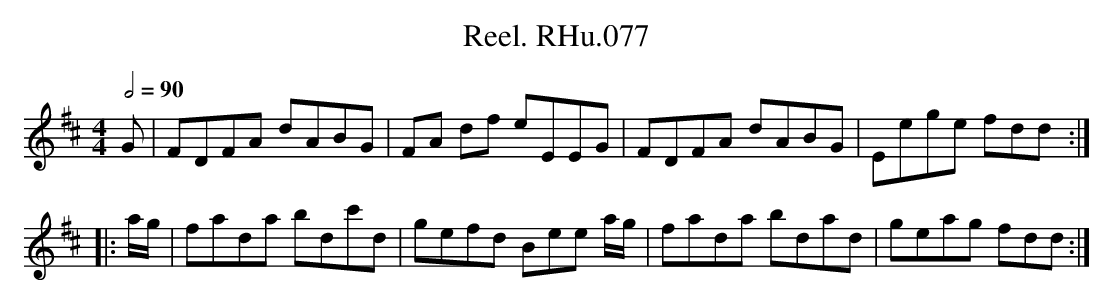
X:1
T:Reel. RHu.077
M:4/4
L:1/8
Q:1/2=90
K:D
G|FDFA dABG|FA df eEEG|FDFA dABG|Eege fdd:|
|:a/g/|fada bdc'd|gefd Bee a/g/|fada bdad|geag fdd:|
